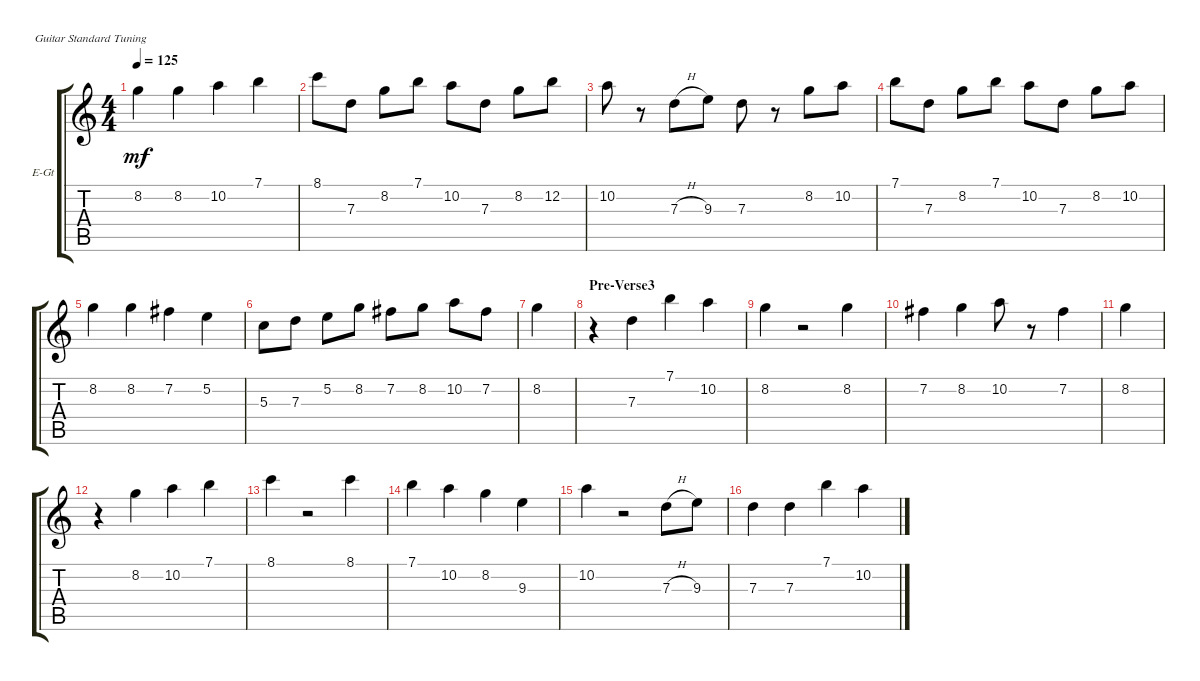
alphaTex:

\defaultSystemsLayout 4
\bracketExtendMode groupsimilarinstruments
\firstSystemTrackNameOrientation horizontal
\otherSystemsTrackNameOrientation horizontal
\track ("Lead" "E-Gt") {instrument distortionguitar}
\staff {score tabs}
\tuning (E4 B3 G3 D3 A2 E2)
\ts (4 4)
\tempo 125
\clef g2
\ks c
8.2.4{dy mf} 8.2.4 10.2.4 7.1.4 |
8.1.8 7.3.8 8.2.8 7.1.8 10.2.8 7.3.8 8.2.8 12.2.8 |
10.2.8 r.8 7.3{h}.8 9.3.8 7.3.8 r.8 8.2.8 10.2.8 |
7.1.8 7.3.8 8.2.8 7.1.8 10.2.8 7.3.8 8.2.8 10.2.8 |
8.2.4 8.2.4 7.2.4 5.2.4 |
5.3.8 7.3.8 5.2.8 8.2.8 7.2.8 8.2.8 10.2.8 7.2.8 |
8.2.4 |
\section ("" "Pre-Verse3")
r.4 7.3.4 7.1.4 10.2.4 |
8.2.4 r.2 8.2.4 |
7.2.4 8.2.4 10.2.8 r.8 7.2.4 |
8.2.4 |
r.4 8.2.4 10.2.4 7.1.4 |
8.1.4 r.2 8.1.4 |
7.1.4 10.2.4 8.2.4 9.3.4 |
10.2.4 r.2 7.3{h}.8 9.3.8 |
7.3.4 7.3.4 7.1.4 10.2.4
